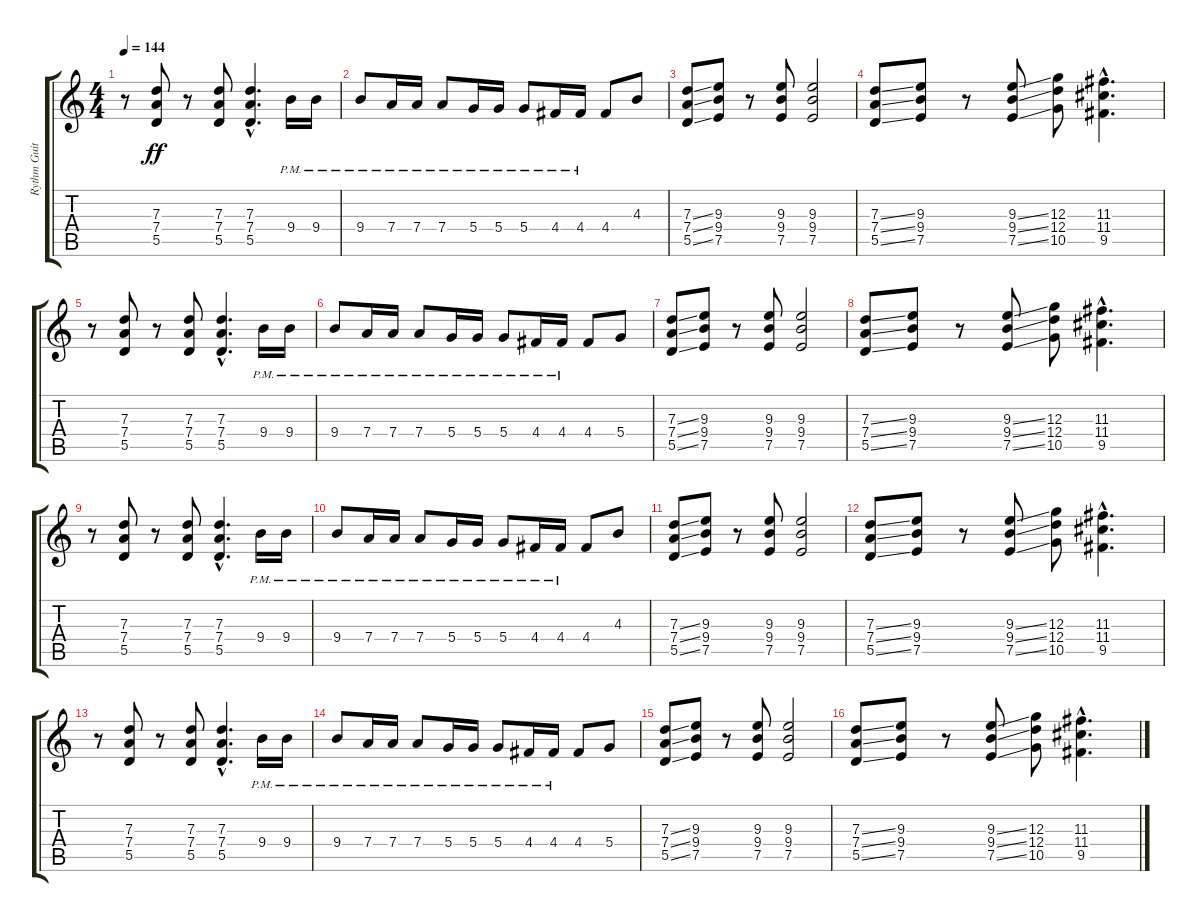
\track ("Rythm Guitar ( Distortion )" "Rythm Guit") {instrument distortionguitar}
\staff {score tabs}
\tuning (E4 B3 G3 D3 A2 E2) {hide}
\ts (4 4)
\tempo 144
\clef g2
\ks c
r.8{dy ff} (7.3 7.4 5.5).8 r.8 (7.3 7.4 5.5).8 (7.3{hac} 7.4{hac} 5.5{hac}).4{d} 9.4{pm}.16 9.4{pm}.16 |
9.4{pm}.8 7.4{pm}.16 7.4{pm}.16 7.4{pm}.8 5.4{pm}.16 5.4{pm}.16 5.4{pm}.8 4.4{pm}.16 4.4{pm}.16 4.4.8 4.3.8 |
(7.3{ss} 7.4{ss} 5.5{ss}).8 (9.3 9.4 7.5).8 r.8 (9.3 9.4 7.5).8 (9.3 9.4 7.5).2 |
(7.3{ss} 7.4{ss} 5.5{ss}).8 (9.3 9.4 7.5).8 r.8 (9.3{ss} 9.4{ss} 7.5{ss}).8 (12.3 12.4 10.5).8 (11.3{hac} 11.4{hac} 9.5{hac}).4{d} |
r.8 (7.3 7.4 5.5).8 r.8 (7.3 7.4 5.5).8 (7.3{hac} 7.4{hac} 5.5{hac}).4{d} 9.4{pm}.16 9.4{pm}.16 |
9.4{pm}.8 7.4{pm}.16 7.4{pm}.16 7.4{pm}.8 5.4{pm}.16 5.4{pm}.16 5.4{pm}.8 4.4{pm}.16 4.4{pm}.16 4.4.8 5.4.8 |
(7.3{ss} 7.4{ss} 5.5{ss}).8 (9.3 9.4 7.5).8 r.8 (9.3 9.4 7.5).8 (9.3 9.4 7.5).2 |
(7.3{ss} 7.4{ss} 5.5{ss}).8 (9.3 9.4 7.5).8 r.8 (9.3{ss} 9.4{ss} 7.5{ss}).8 (12.3 12.4 10.5).8 (11.3{hac} 11.4{hac} 9.5{hac}).4{d} |
r.8 (7.3 7.4 5.5).8 r.8 (7.3 7.4 5.5).8 (7.3{hac} 7.4{hac} 5.5{hac}).4{d} 9.4{pm}.16 9.4{pm}.16 |
9.4{pm}.8 7.4{pm}.16 7.4{pm}.16 7.4{pm}.8 5.4{pm}.16 5.4{pm}.16 5.4{pm}.8 4.4{pm}.16 4.4{pm}.16 4.4.8 4.3.8 |
(7.3{ss} 7.4{ss} 5.5{ss}).8 (9.3 9.4 7.5).8 r.8 (9.3 9.4 7.5).8 (9.3 9.4 7.5).2 |
(7.3{ss} 7.4{ss} 5.5{ss}).8 (9.3 9.4 7.5).8 r.8 (9.3{ss} 9.4{ss} 7.5{ss}).8 (12.3 12.4 10.5).8 (11.3{hac} 11.4{hac} 9.5{hac}).4{d} |
r.8 (7.3 7.4 5.5).8 r.8 (7.3 7.4 5.5).8 (7.3{hac} 7.4{hac} 5.5{hac}).4{d} 9.4{pm}.16 9.4{pm}.16 |
9.4{pm}.8 7.4{pm}.16 7.4{pm}.16 7.4{pm}.8 5.4{pm}.16 5.4{pm}.16 5.4{pm}.8 4.4{pm}.16 4.4{pm}.16 4.4.8 5.4.8 |
(7.3{ss} 7.4{ss} 5.5{ss}).8 (9.3 9.4 7.5).8 r.8 (9.3 9.4 7.5).8 (9.3 9.4 7.5).2 |
(7.3{ss} 7.4{ss} 5.5{ss}).8 (9.3 9.4 7.5).8 r.8 (9.3{ss} 9.4{ss} 7.5{ss}).8 (12.3 12.4 10.5).8 (11.3{hac} 11.4{hac} 9.5{hac}).4{d}
